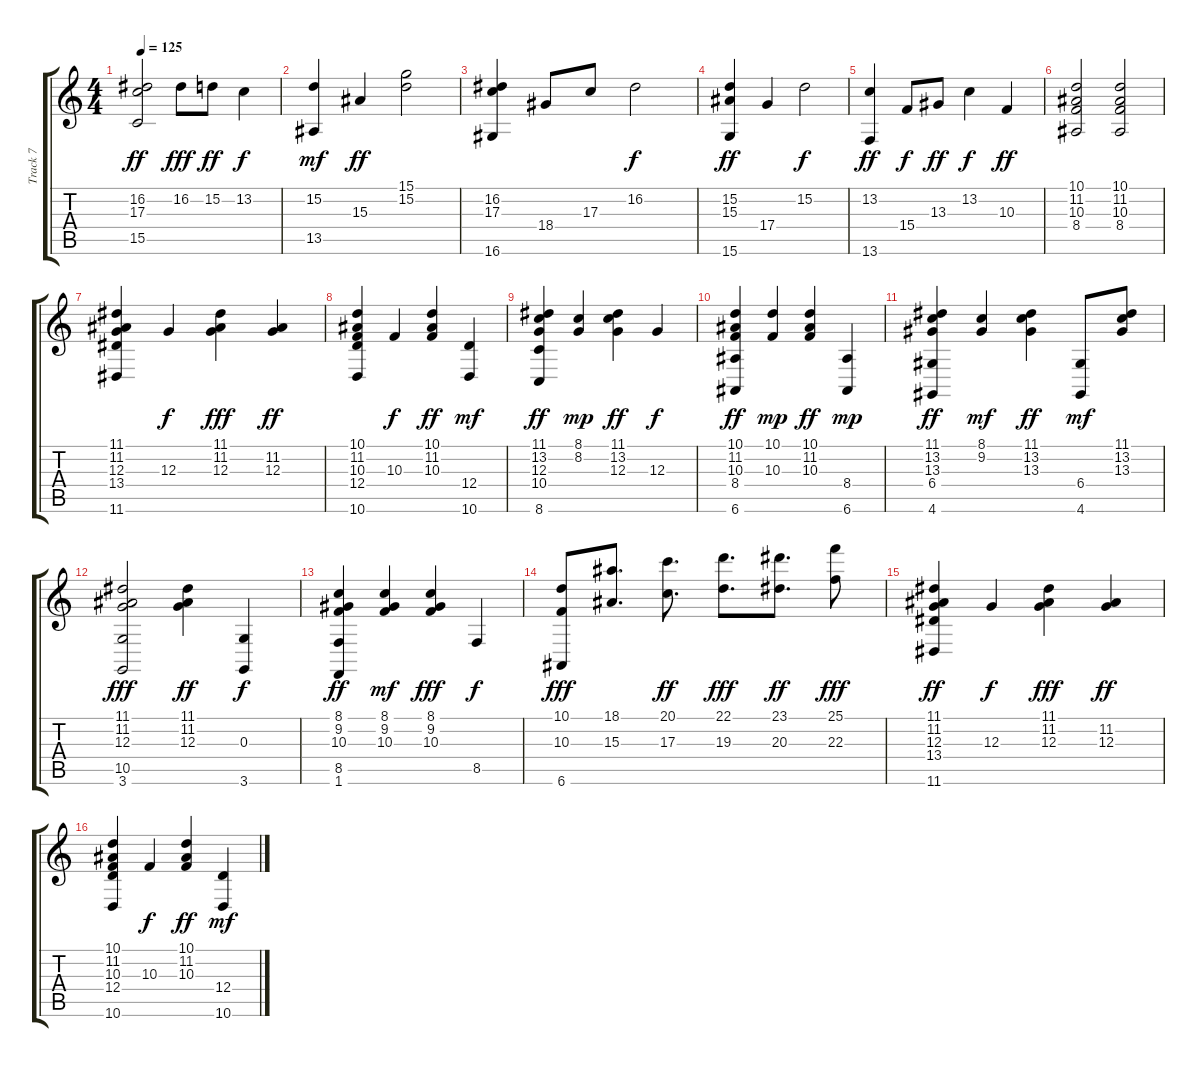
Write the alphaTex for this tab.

\track ("Track 7" "Track 7") {instrument acousticgrandpiano}
\staff {score tabs}
\tuning (E4 B3 G3 D3 A2 E2) {hide}
\ts (4 4)
\tempo 125
\clef g2
\ks c
(16.2 17.3 15.5).2{dy ff} 16.2.8{dy fff} 15.2.8{dy ff} 13.2.4{dy f} |
(15.2 13.5).4{dy mf} 15.3.4{dy ff} (15.1 15.2).2 |
(16.2 17.3 16.6).4 18.4.8 17.3.8 16.2.2{dy f} |
(15.2 15.3 15.6).4{dy ff} 17.4.4 15.2.2{dy f} |
(13.2 13.6).4{dy ff} 15.4.8{dy f} 13.3.8{dy ff} 13.2.4{dy f} 10.3.4{dy ff} |
(10.1 11.2 10.3 8.4).2 (10.1 11.2 10.3 8.4).2 |
(11.1 11.2 12.3 13.4 11.6).4 12.3.4{dy f} (11.1 11.2 12.3).4{dy fff} (11.2 12.3).4{dy ff} |
(10.1 11.2 10.3 12.4 10.6).4 10.3.4{dy f} (10.1 11.2 10.3).4{dy ff} (12.4 10.6).4{dy mf} |
(11.1 13.2 12.3 10.4 8.6).4{dy ff} (8.1 8.2).4{dy mp} (11.1 13.2 12.3).4{dy ff} 12.3.4{dy f} |
(10.1 11.2 10.3 8.4 6.6).4{dy ff} (10.1 10.3).4{dy mp} (10.1 11.2 10.3).4{dy ff} (8.4 6.6).4{dy mp} |
(11.1 13.2 13.3 6.4 4.6).4{dy ff} (8.1 9.2).4{dy mf} (11.1 13.2 13.3).4{dy ff} (6.4 4.6).8{dy mf} (11.1 13.2 13.3).8 |
(11.1 11.2 12.3 10.5 3.6).2{dy fff} (11.1 11.2 12.3).4{dy ff} (0.3 3.6).4{dy f} |
(8.1 9.2 10.3 8.5 1.6).4{dy ff} (8.1 9.2 10.3).4{dy mf} (8.1 9.2 10.3).4{dy fff} 8.5.4{dy f} |
(10.1 10.3 6.6).8{dy fff} (18.1 15.3).8{d} (20.1 17.3).8{d dy ff} (22.1 19.3).8{d dy fff} (23.1 20.3).8{d dy ff} (25.1 22.3).8{dy fff} |
(11.1 11.2 12.3 13.4 11.6).4{dy ff} 12.3.4{dy f} (11.1 11.2 12.3).4{dy fff} (11.2 12.3).4{dy ff} |
(10.1 11.2 10.3 12.4 10.6).4 10.3.4{dy f} (10.1 11.2 10.3).4{dy ff} (12.4 10.6).4{dy mf}
